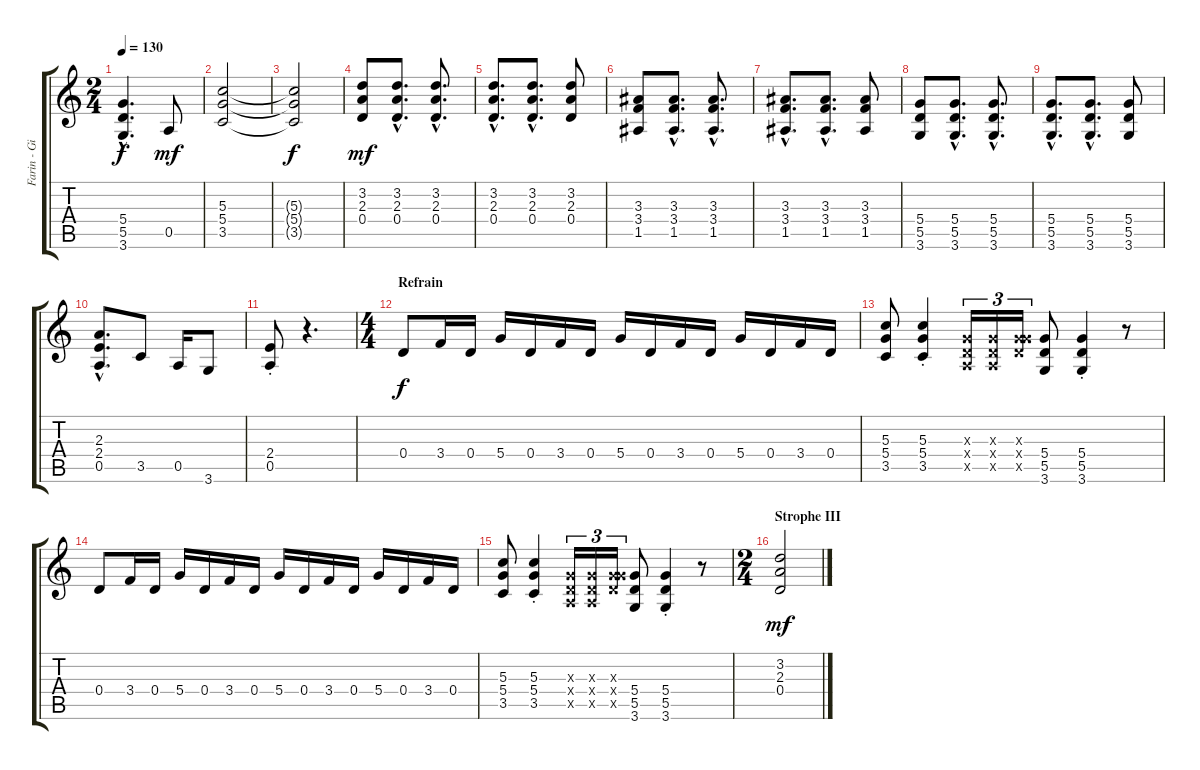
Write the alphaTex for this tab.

\track ("Farin - Gitarre 2" "Farin - Gi") {instrument overdrivenguitar}
\staff {score tabs}
\tuning (E4 B3 G3 D3 A2 E2) {hide}
\ts (2 4)
\tempo 130
\clef g2
\ks c
(5.4{hac t} 5.5{hac t} 3.6{hac t}).4{d dy f} 0.5.8{dy mf} |
(5.3 5.4 3.5).2 |
(5.3{t} 5.4{t} 3.5{t}).2{dy f} |
(3.2 2.3 0.4).8{dy mf} (3.2{hac} 2.3{hac} 0.4{hac}).8{d} (3.2{hac} 2.3{hac} 0.4{hac}).8{d} |
(3.2{hac} 2.3{hac} 0.4{hac}).8{d} (3.2{hac} 2.3{hac} 0.4{hac}).8{d} (3.2 2.3 0.4).8 |
(3.3 3.4 1.5).8 (3.3{hac} 3.4{hac} 1.5{hac}).8{d} (3.3{hac} 3.4{hac} 1.5{hac}).8{d} |
(3.3{hac} 3.4{hac} 1.5{hac}).8{d} (3.3{hac} 3.4{hac} 1.5{hac}).8{d} (3.3 3.4 1.5).8 |
(5.4 5.5 3.6).8 (5.4{hac} 5.5{hac} 3.6{hac}).8{d} (5.4{hac} 5.5{hac} 3.6{hac}).8{d} |
(5.4{hac} 5.5{hac} 3.6{hac}).8{d} (5.4{hac} 5.5{hac} 3.6{hac}).8{d} (5.4 5.5 3.6).8 |
(2.3{hac} 2.4{hac} 0.5{hac}).8{d} 3.5.8 0.5.16 3.6.8 |
(2.4{st} 0.5{st}).8 r.4{d} |
\ts (4 4)
\section ("" "Refrain")
0.4.8{dy f} 3.4.16 0.4.16 5.4.16 0.4.16 3.4.16 0.4.16 5.4.16 0.4.16 3.4.16 0.4.16 5.4.16 0.4.16 3.4.16 0.4.16 |
(5.3 5.4 3.5).8 (5.3{st} 5.4{st} 3.5{st}).4 (0.3{x} 0.4{x} 0.5{x}).16{tu (3 2)} (0.3{x} 0.4{x} 0.5{x}).16{tu (3 2)} (0.3{x} 5.4{x} 5.5{x}).16{tu (3 2)} (5.4 5.5 3.6).8 (5.4{st} 5.5{st} 3.6{st}).4 r.8 |
0.4.8 3.4.16 0.4.16 5.4.16 0.4.16 3.4.16 0.4.16 5.4.16 0.4.16 3.4.16 0.4.16 5.4.16 0.4.16 3.4.16 0.4.16 |
(5.3 5.4 3.5).8 (5.3{st} 5.4{st} 3.5{st}).4 (0.3{x} 0.4{x} 0.5{x}).16{tu (3 2)} (0.3{x} 0.4{x} 0.5{x}).16{tu (3 2)} (0.3{x} 5.4{x} 5.5{x}).16{tu (3 2)} (5.4 5.5 3.6).8 (5.4{st} 5.5{st} 3.6{st}).4 r.8 |
\ts (2 4)
\section ("" "Strophe III")
(3.2 2.3 0.4).2{dy mf}
